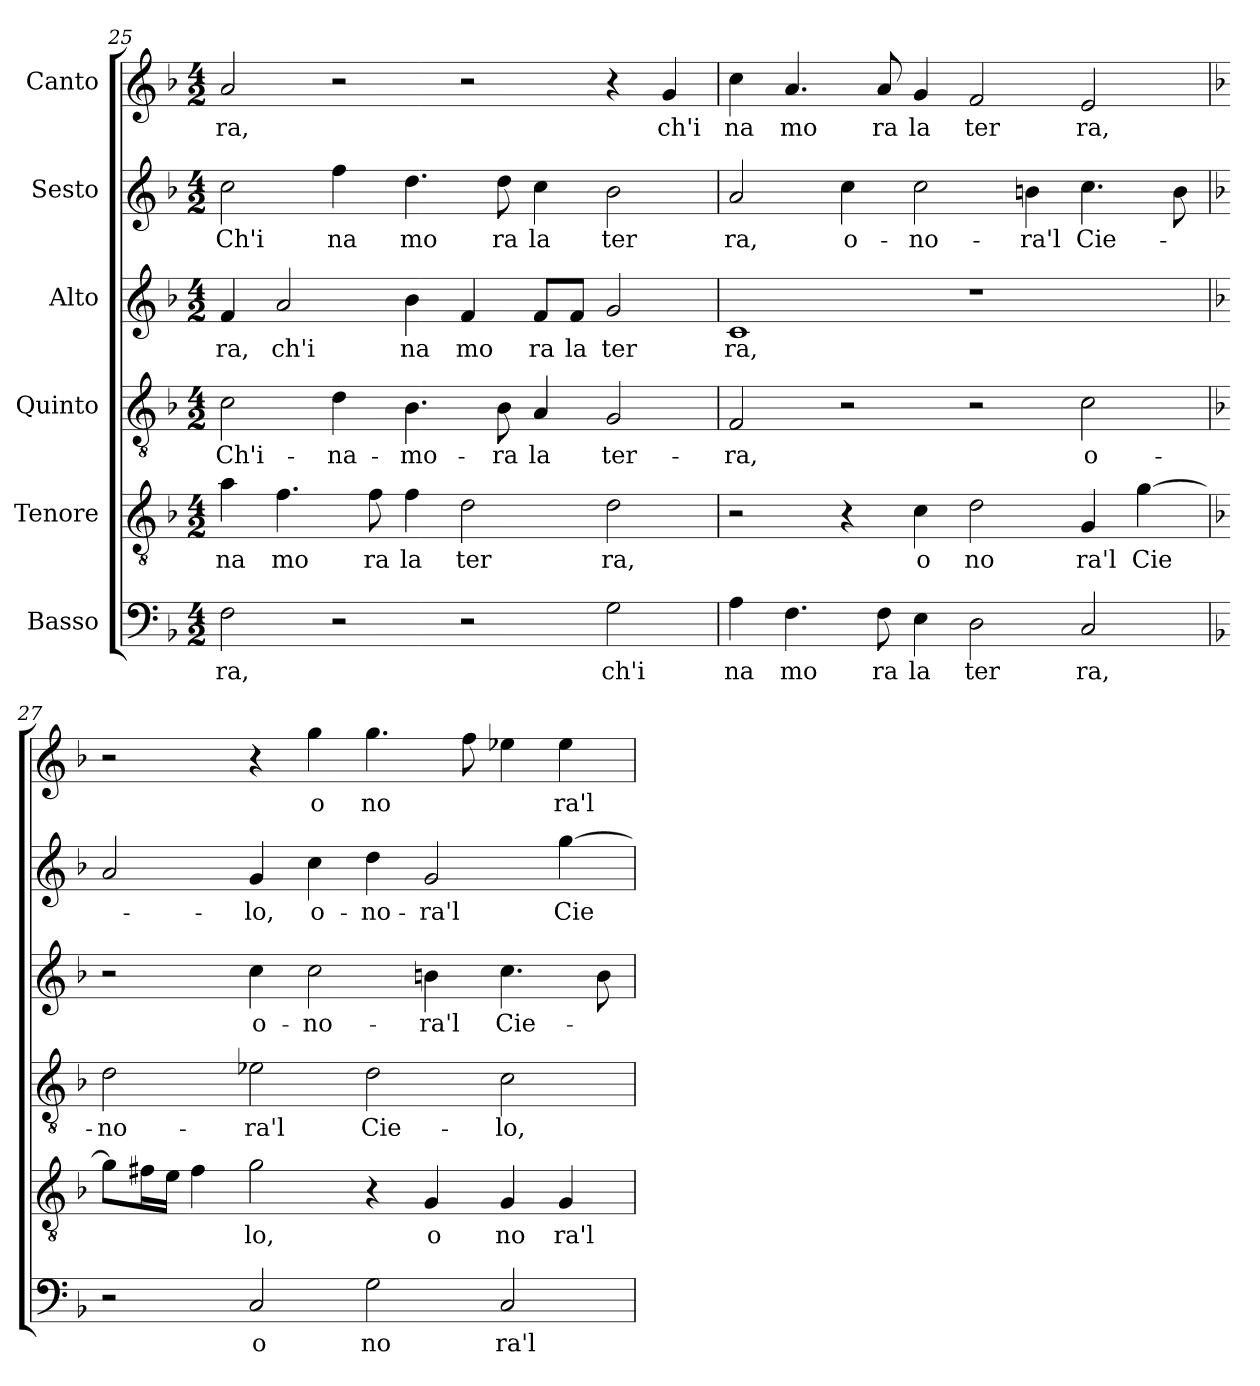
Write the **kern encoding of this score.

**kern	**text	**kern	**text	**kern	**text	**kern	**text	**kern	**text	**kern	**text
*part6	*part6	*part5	*part5	*part4	*part4	*part3	*part3	*part2	*part2	*part1	*part1
*staff6	*staff6	*staff5	*staff5	*staff4	*staff4	*staff3	*staff3	*staff2	*staff2	*staff1	*staff1
*I"Basso	*	*I"Tenore	*	*I"Quinto	*	*I"Alto	*	*I"Sesto	*	*I"Canto	*
*clefF4	*	*clefGv2	*	*clefGv2	*	*clefG2	*	*clefG2	*	*clefG2	*
*k[b-]	*	*k[b-]	*	*k[b-]	*	*k[b-]	*	*k[b-]	*	*k[b-]	*
*F:	*	*F:	*	*F:	*	*F:	*	*F:	*	*F:	*
*M4/2	*	*M4/2	*	*M4/2	*	*M4/2	*	*M4/2	*	*M4/2	*
=25	=25	=25	=25	=25	=25	=25	=25	=25	=25	=25	=25
!	!LO:LY:b:cj	!	!LO:LY:b:cj	!	!LO:LY:b:cj	!	!LO:LY:b:cj	!	!LO:LY:b:cj	!	!LO:LY:b:cj
2F\	ra,	4a\	na	2c\	Ch'i-	4f/	ra,	2cc\	Ch'i	2a/	ra,
!	!	!	!LO:LY:b:cj	!	!	!	!LO:LY:b:cj	!	!	!	!
.	.	4.f\	mo	.	.	2a/	ch'i	.	.	.	.
!	!	!	!	!	!LO:LY:b:cj	!	!	!	!LO:LY:b:cj	!	!
2r	.	.	.	4d\	-na-	.	.	4ff\	na	2r	.
!	!	!	!LO:LY:b:cj	!	!	!	!	!	!	!	!
.	.	8f\	ra	.	.	.	.	.	.	.	.
!	!	!	!LO:LY:b:cj	!	!LO:LY:b:cj	!	!LO:LY:b:cj	!	!LO:LY:b:cj	!	!
.	.	4f\	la	4.B-\	-mo-	4b-\	na	4.dd\	mo	.	.
!	!	!	!LO:LY:b:cj	!	!	!	!LO:LY:b:cj	!	!	!	!
2r	.	2d\	ter	.	.	4f/	mo	.	.	2r	.
!	!	!	!	!	!LO:LY:b:cj	!	!	!	!LO:LY:b:cj	!	!
.	.	.	.	8B-\	-ra	.	.	8dd\	ra	.	.
!	!	!	!	!	!LO:LY:b:cj	!	!LO:LY:b:cj	!	!LO:LY:b:cj	!	!
.	.	.	.	4A/	la	8f/L	ra	4cc\	la	.	.
!	!	!	!	!	!	!	!LO:LY:b:cj	!	!	!	!
.	.	.	.	.	.	8f/J	la	.	.	.	.
!	!LO:LY:b:cj	!	!LO:LY:b:cj	!	!LO:LY:b:cj	!	!LO:LY:b:cj	!	!LO:LY:b:cj	!	!
2G\	ch'i	2d\	ra,	2G/	ter-	2g/	ter	2b-\	ter	4r	.
!	!	!	!	!	!	!	!	!	!	!	!LO:LY:b:cj
.	.	.	.	.	.	.	.	.	.	4g/	ch'i
!!LO:PB:g=z
=26	=26	=26	=26	=26	=26	=26	=26	=26	=26	=26	=26
!	!LO:LY:b:cj	!	!	!	!LO:LY:b:cj	!	!LO:LY:b:cj	!	!LO:LY:b:cj	!	!LO:LY:b:cj
4A\	na	2r	.	2F/	-ra,	1c	ra,	2a/	ra,	4cc\	na
!	!LO:LY:b:cj	!	!	!	!	!	!	!	!	!	!LO:LY:b:cj
4.F\	mo	.	.	.	.	.	.	.	.	4.a/	mo
!	!	!	!	!	!	!	!	!	!LO:LY:b:cj	!	!
.	.	4r	.	2r	.	.	.	4cc\	o-	.	.
!	!LO:LY:b:cj	!	!	!	!	!	!	!	!	!	!LO:LY:b:cj
8F\	ra	.	.	.	.	.	.	.	.	8a/	ra
!	!LO:LY:b:cj	!	!LO:LY:b:cj	!	!	!	!	!	!LO:LY:b:cj	!	!LO:LY:b:cj
4E\	la	4c\	o	.	.	.	.	2cc\	-no-	4g/	la
!	!LO:LY:b:cj	!	!LO:LY:b:cj	!	!	!	!	!	!	!	!LO:LY:b:cj
2D\	ter	2d\	no	2r	.	1r	.	.	.	2f/	ter
!	!	!	!	!	!	!	!	!	!LO:LY:b:cj	!	!
.	.	.	.	.	.	.	.	4bn\	-ra'l	.	.
!	!LO:LY:b:cj	!	!LO:LY:b:cj	!	!LO:LY:b:cj	!	!	!	!LO:LY:b	!	!LO:LY:b:cj
2C/	ra,	4G/	ra'l	2c\	o-	.	.	4.cc\	Cie-	2e/	ra,
!	!	!	!LO:LY:b	!	!	!	!	!	!	!	!
.	.	[>4g\	Cie	.	.	.	.	.	.	.	.
.	.	.	.	.	.	.	.	8b\	.	.	.
=27	=27	=27	=27	=27	=27	=27	=27	=27	=27	=27	=27
*	*	*	*	*	*	*	*	*k[b-]	*	*	*
*	*	*	*	*	*	*	*	*F:	*	*	*
!	!	!	!	!	!LO:LY:b:cj	!	!	!	!	!	!
2r	.	8g\L]	.	2d\	-no-	2r	.	2a/	.	2r	.
.	.	16f#\	.	.	.	.	.	.	.	.	.
.	.	16e\J	.	.	.	.	.	.	.	.	.
.	.	4f#\	.	.	.	.	.	.	.	.	.
!	!LO:LY:b:cj	!	!LO:LY:b:cj	!	!LO:LY:b:cj	!	!LO:LY:b:cj	!	!LO:LY:b:cj	!	!
2C/	o	2g\	lo,	2e-X\	-ra'l	4cc\	o-	4g/	-lo,	4r	.
!	!	!	!	!	!	!	!LO:LY:b:cj	!	!LO:LY:b:cj	!	!LO:LY:b:cj
.	.	.	.	.	.	2cc\	-no-	4cc\	o-	4gg\	o
!	!LO:LY:b:cj	!	!	!	!LO:LY:b:cj	!	!	!	!LO:LY:b:cj	!	!LO:LY:b:cj
2G\	no	4r	.	2d\	Cie-	.	.	4dd\	-no-	4.gg\	no
!	!	!	!LO:LY:b:cj	!	!	!	!LO:LY:b:cj	!	!LO:LY:b:cj	!	!
.	.	4G/	o	.	.	4bn\	-ra'l	2g/	-ra'l	.	.
.	.	.	.	.	.	.	.	.	.	8ff\	.
!	!LO:LY:b:cj	!	!LO:LY:b:cj	!	!LO:LY:b:cj	!	!LO:LY:b	!	!	!	!
2C/	ra'l	4G/	no	2c\	-lo,	4.cc\	Cie-	.	.	4ee-X\	.
!	!	!	!LO:LY:b:cj	!	!	!	!	!	!LO:LY:b	!	!LO:LY:b:cj
.	.	4G/	ra'l	.	.	.	.	[>4gg\	Cie-	4ee-\	ra'l
.	.	.	.	.	.	8b\	.	.	.	.	.
=	=	=	=	=	=	=	=	=	=	=	=
*-	*-	*-	*-	*-	*-	*-	*-	*-	*-	*-	*-
